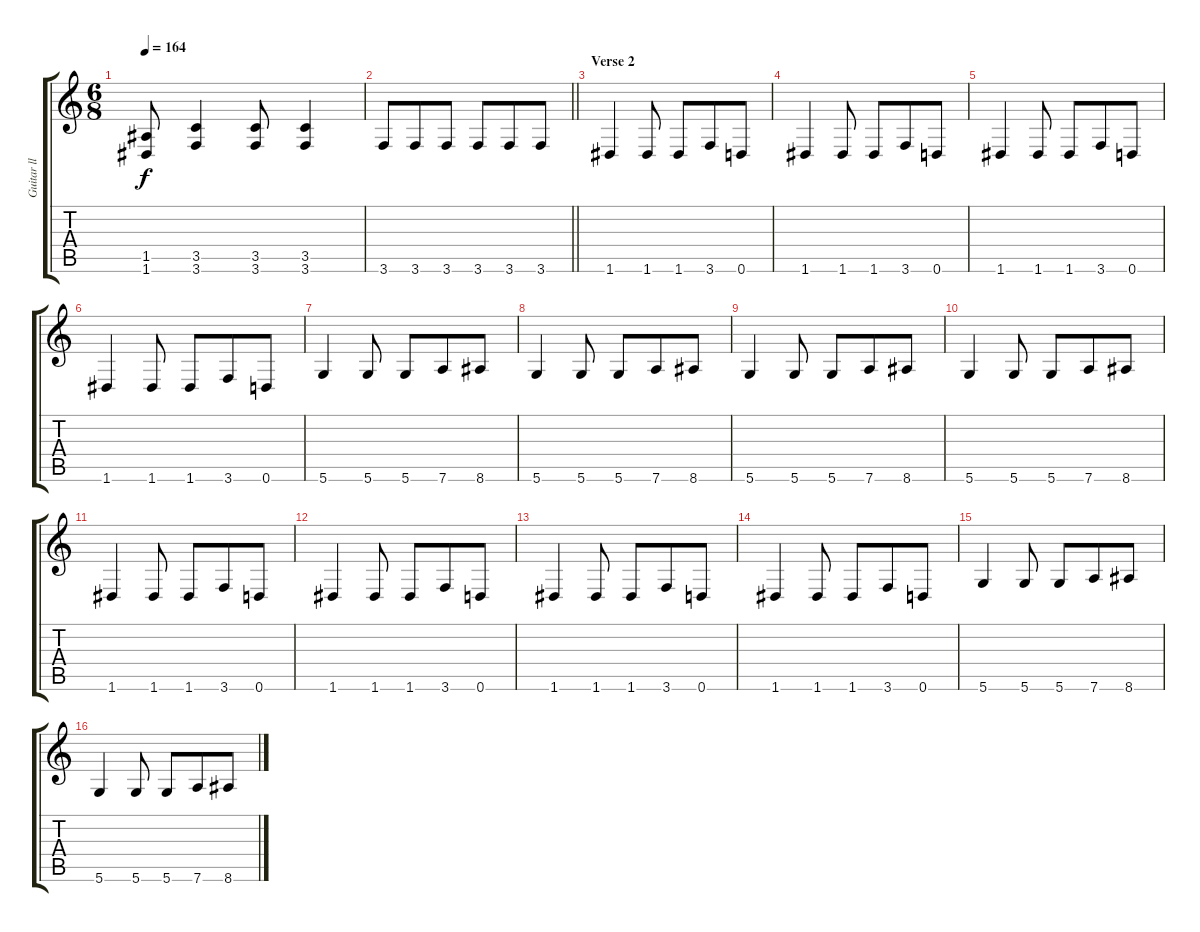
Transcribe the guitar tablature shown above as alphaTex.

\track ("Guitar ll" "Guitar ll") {instrument distortionguitar}
\staff {score tabs}
\tuning (E4 B3 G3 D3 A2 D2) {hide}
\ts (6 8)
\tempo 164
\clef g2
\ks c
(1.5 1.6).8{dy f} (3.5 3.6).4 (3.5 3.6).8 (3.5 3.6).4 |
\barLineRight lightlight
3.6.8 3.6.8 3.6.8 3.6.8 3.6.8 3.6.8 |
\section ("" "Verse 2")
1.6.4 1.6.8 1.6.8 3.6.8 0.6.8 |
1.6.4 1.6.8 1.6.8 3.6.8 0.6.8 |
1.6.4 1.6.8 1.6.8 3.6.8 0.6.8 |
1.6.4 1.6.8 1.6.8 3.6.8 0.6.8 |
5.6.4 5.6.8 5.6.8 7.6.8 8.6.8 |
5.6.4 5.6.8 5.6.8 7.6.8 8.6.8 |
5.6.4 5.6.8 5.6.8 7.6.8 8.6.8 |
5.6.4 5.6.8 5.6.8 7.6.8 8.6.8 |
1.6.4 1.6.8 1.6.8 3.6.8 0.6.8 |
1.6.4 1.6.8 1.6.8 3.6.8 0.6.8 |
1.6.4 1.6.8 1.6.8 3.6.8 0.6.8 |
1.6.4 1.6.8 1.6.8 3.6.8 0.6.8 |
5.6.4 5.6.8 5.6.8 7.6.8 8.6.8 |
5.6.4 5.6.8 5.6.8 7.6.8 8.6.8
